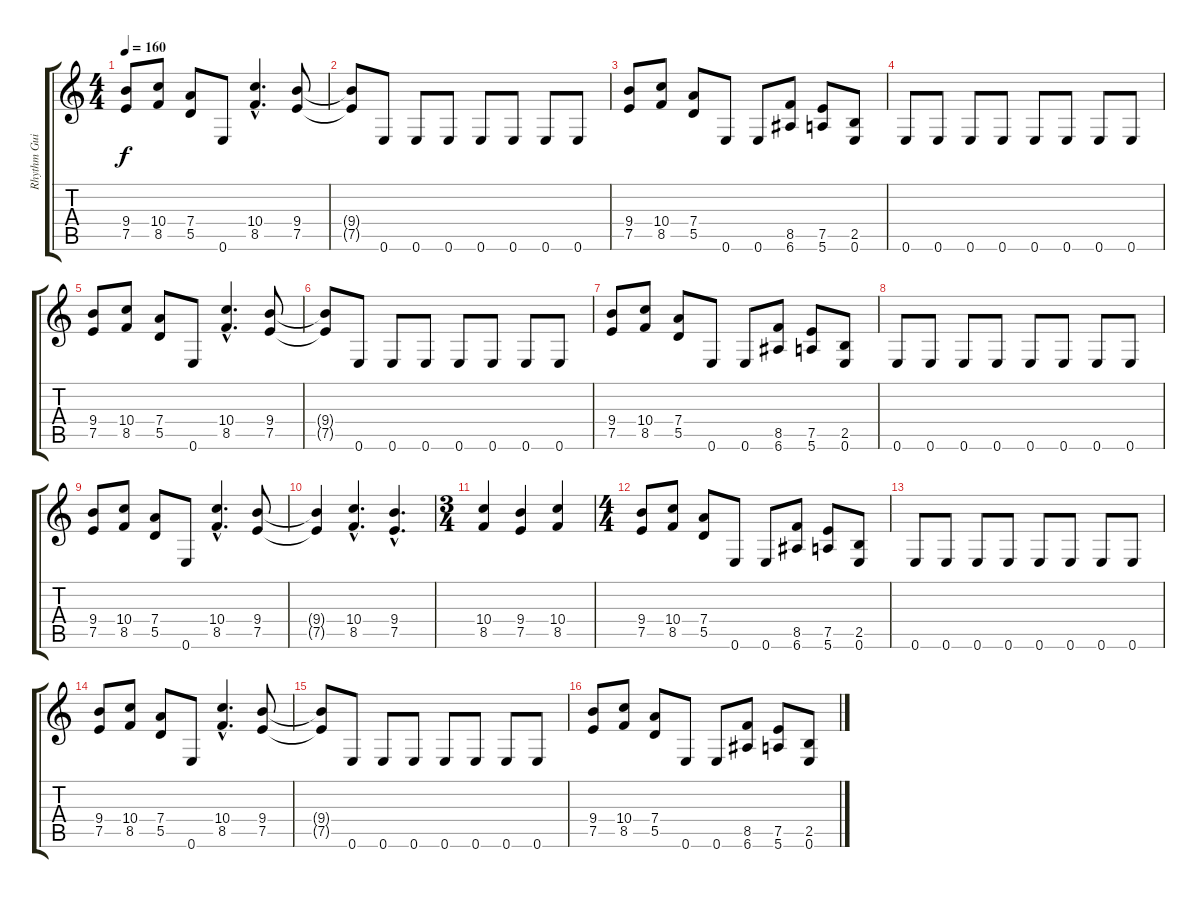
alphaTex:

\track ("Rhythm Guitar" "Rhythm Gui") {instrument distortionguitar}
\staff {score tabs}
\tuning (E4 B3 G3 D3 A2 E2) {hide}
\ts (4 4)
\tempo 160
\clef g2
\ks c
(9.4 7.5).8{dy f} (10.4 8.5).8 (7.4 5.5).8 0.6.8 (10.4{hac} 8.5{hac}).4{d} (9.4 7.5).8 |
(9.4{t} 7.5{t}).8 0.6.8 0.6.8 0.6.8 0.6.8 0.6.8 0.6.8 0.6.8 |
(9.4 7.5).8 (10.4 8.5).8 (7.4 5.5).8 0.6.8 0.6.8 (8.5 6.6).8 (7.5 5.6).8 (2.5 0.6).8 |
0.6.8 0.6.8 0.6.8 0.6.8 0.6.8 0.6.8 0.6.8 0.6.8 |
(9.4 7.5).8 (10.4 8.5).8 (7.4 5.5).8 0.6.8 (10.4{hac} 8.5{hac}).4{d} (9.4 7.5).8 |
(9.4{t} 7.5{t}).8 0.6.8 0.6.8 0.6.8 0.6.8 0.6.8 0.6.8 0.6.8 |
(9.4 7.5).8 (10.4 8.5).8 (7.4 5.5).8 0.6.8 0.6.8 (8.5 6.6).8 (7.5 5.6).8 (2.5 0.6).8 |
0.6.8 0.6.8 0.6.8 0.6.8 0.6.8 0.6.8 0.6.8 0.6.8 |
(9.4 7.5).8 (10.4 8.5).8 (7.4 5.5).8 0.6.8 (10.4{hac} 8.5{hac}).4{d} (9.4 7.5).8 |
(9.4{t} 7.5{t}).4 (10.4{hac} 8.5{hac}).4{d} (9.4{hac} 7.5{hac}).4{d} |
\ts (3 4)
(10.4 8.5).4 (9.4 7.5).4 (10.4 8.5).4 |
\ts (4 4)
(9.4 7.5).8 (10.4 8.5).8 (7.4 5.5).8 0.6.8 0.6.8 (8.5 6.6).8 (7.5 5.6).8 (2.5 0.6).8 |
0.6.8 0.6.8 0.6.8 0.6.8 0.6.8 0.6.8 0.6.8 0.6.8 |
(9.4 7.5).8 (10.4 8.5).8 (7.4 5.5).8 0.6.8 (10.4{hac} 8.5{hac}).4{d} (9.4 7.5).8 |
(9.4{t} 7.5{t}).8 0.6.8 0.6.8 0.6.8 0.6.8 0.6.8 0.6.8 0.6.8 |
(9.4 7.5).8 (10.4 8.5).8 (7.4 5.5).8 0.6.8 0.6.8 (8.5 6.6).8 (7.5 5.6).8 (2.5 0.6).8
